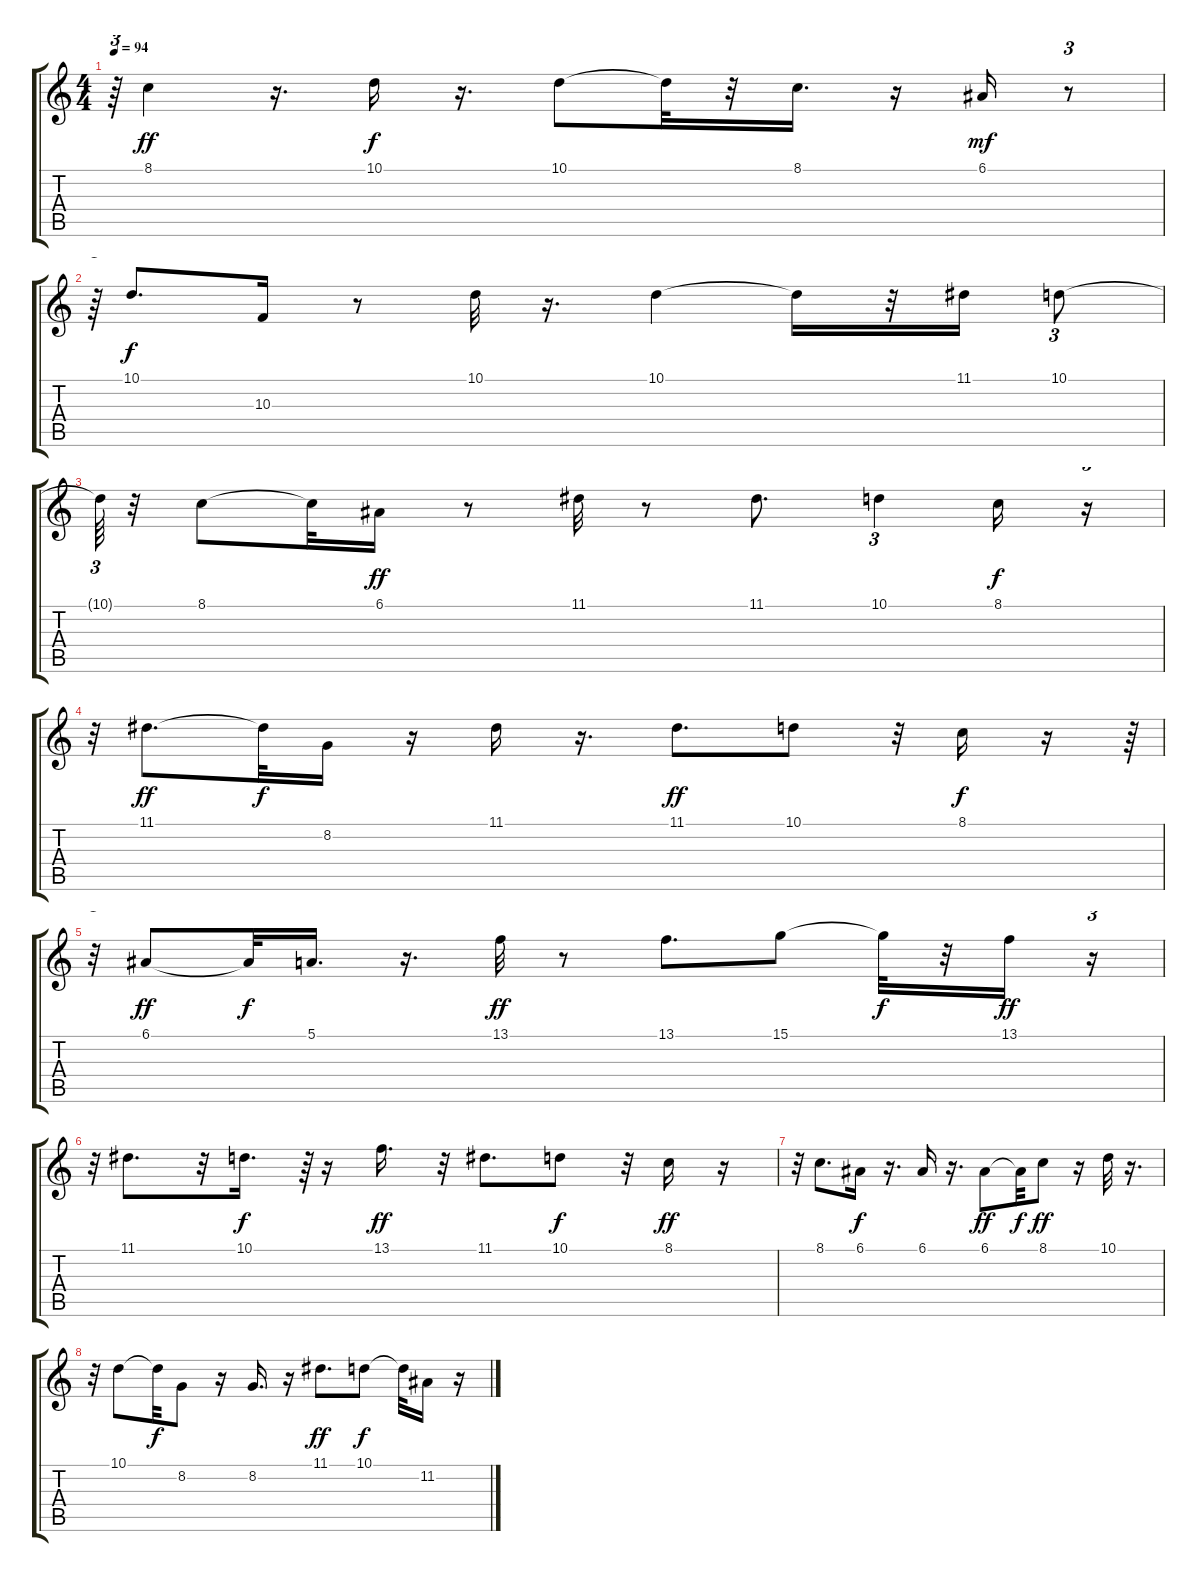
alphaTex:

\track "" {instrument clarinet}
\staff {score tabs}
\tuning (E4 B3 G3 D3 A2 E2) {hide}
\ts (4 4)
\tempo 94
\clef g2
\ks c
r.64{tu (3 2) dy f} 8.1.4{dy ff} r.16{d} 10.1.16{dy f} r.16{d} 10.1.8 10.1{t}.32 r.32 8.1.16{d} r.16 6.1.16{dy mf} r.8{tu (3 2)} |
r.64{tu (3 2)} 10.1.8{d dy f} 10.3.16 r.8 10.1.32 r.16{d} 10.1.4 10.1{t}.16 r.32 11.1.16 10.1.8{tu (3 2)} |
10.1{t}.64{tu (3 2)} r.32 8.1.8 8.1{t}.32 6.1.16{dy ff} r.8 11.1.32 r.8 11.1.8{d} 10.1.4{tu (3 2)} 8.1.16{dy f} r.16{tu (3 2)} |
r.32{tu (3 2)} 11.1.8{d dy ff} 11.1{t}.32{dy f} 8.2.16 r.16 11.1.16 r.16{d} 11.1.8{d dy ff} 10.1.8 r.32 8.1.16{dy f} r.16 r.64{tu (3 2)} |
r.32{tu (3 2)} 6.1.8{dy ff} 6.1{t}.32{dy f} 5.1.16{d} r.16{d} 13.1.32{dy ff} r.8 13.1.8{d} 15.1.8 15.1{t}.32{dy f} r.32 13.1.16{dy ff} r.16{tu (3 2)} |
r.32{tu (3 2)} 11.1.8{d} r.32 10.1.16{d dy f} r.64{tu (3 2)} r.16 13.1.16{d dy ff} r.32 11.1.8{d} 10.1.8{dy f} r.32 8.1.16{dy ff} r.16 |
r.32 8.1.8{d} 6.1.16{dy f} r.16{d} 6.1.16 r.16{d} 6.1.8{dy ff} 6.1{t}.32{dy f} 8.1.8{dy ff} r.16 10.1.32 r.16{d} |
r.32 10.1.8 10.1{t}.32{dy f} 8.2.8 r.16 8.2.16{d} r.16 11.1.8{d dy ff} 10.1.8{dy f} 10.1{t}.32 11.2.16 r.16
